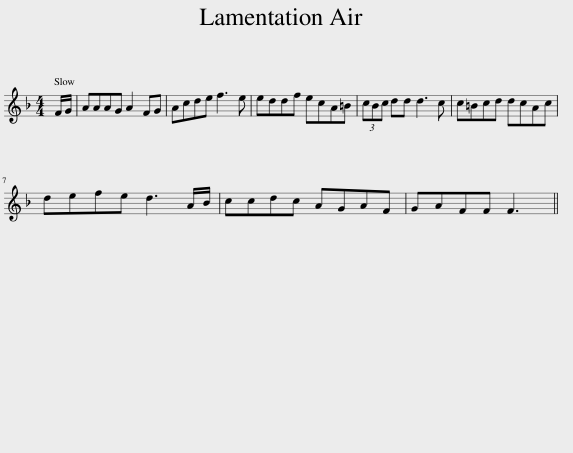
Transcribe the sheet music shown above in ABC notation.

X:1
L:1/8
M:4/4
I:linebreak $
K:F
V:1 treble
V:1
 F/G/ | AAAG A2 FG | Acde f3 e | eddf ecA=B | (3cBc dd d3 c | %5
 c=Bcd dcAc |$ defe d3 A/B/ | ccdc AGAF | GAFF F3 || %9
